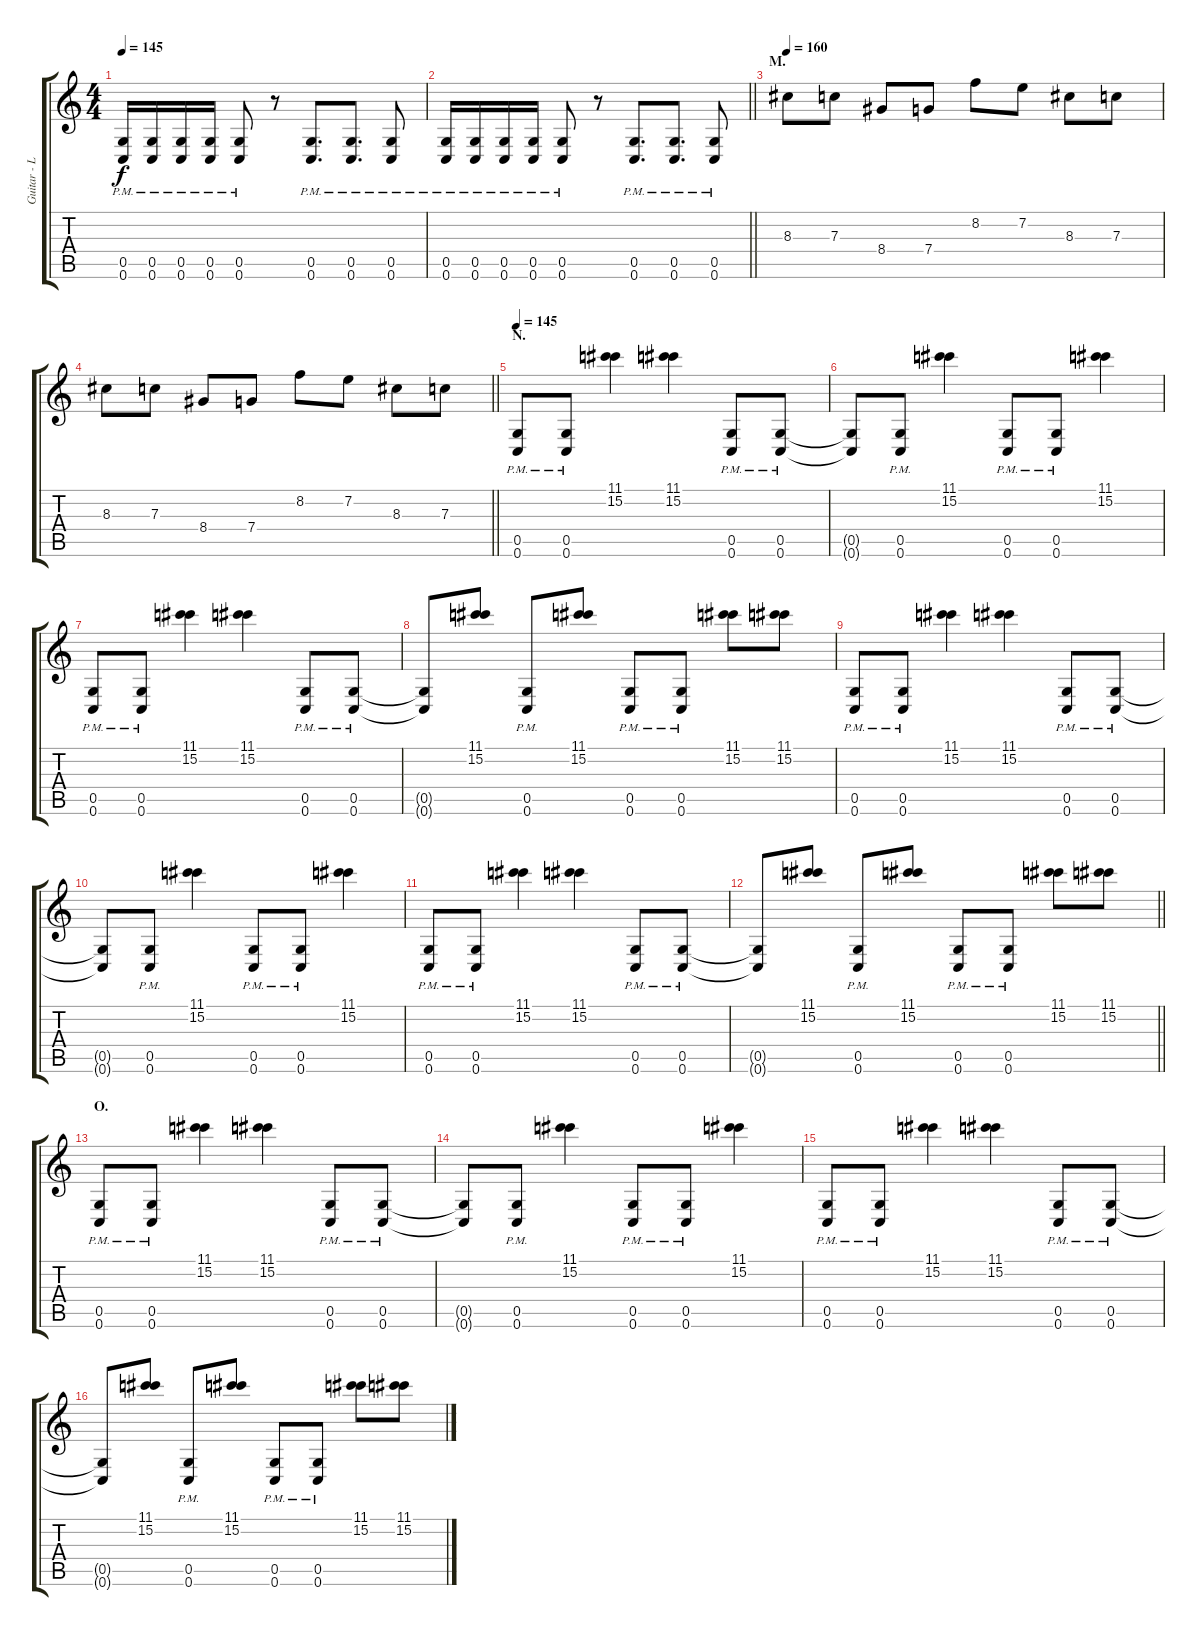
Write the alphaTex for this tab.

\track ("Guitar - Left" "Guitar - L") {instrument distortionguitar}
\staff {score tabs}
\tuning (D4 A3 F3 C3 G2 C2) {hide}
\ts (4 4)
\tempo 145
\clef g2
\ks c
(0.5{pm} 0.6{pm}).16{dy f} (0.5{pm} 0.6{pm}).16 (0.5{pm} 0.6{pm}).16 (0.5{pm} 0.6{pm}).16 (0.5{pm} 0.6{pm}).8 r.8 (0.5{pm} 0.6{pm}).8{d} (0.5{pm} 0.6{pm}).8{d} (0.5{pm} 0.6{pm}).8 |
\barLineRight lightlight
(0.5{pm} 0.6{pm}).16 (0.5{pm} 0.6{pm}).16 (0.5{pm} 0.6{pm}).16 (0.5{pm} 0.6{pm}).16 (0.5{pm} 0.6{pm}).8 r.8 (0.5{pm} 0.6{pm}).8{d} (0.5{pm} 0.6{pm}).8{d} (0.5{pm} 0.6{pm}).8 |
\section ("" "M.")
\tempo 160
8.3.8 7.3.8 8.4.8 7.4.8 8.2.8 7.2.8 8.3.8 7.3.8 |
\barLineRight lightlight
8.3.8 7.3.8 8.4.8 7.4.8 8.2.8 7.2.8 8.3.8 7.3.8 |
\section ("" "N.")
\tempo 145
(0.5{pm} 0.6{pm}).8 (0.5{pm} 0.6{pm}).8 (11.1 15.2).4 (11.1 15.2).4 (0.5{pm} 0.6{pm}).8 (0.5{pm} 0.6{pm}).8 |
(0.5{t} 0.6{t}).8 (0.5{pm} 0.6{pm}).8 (11.1 15.2).4 (0.5{pm} 0.6{pm}).8 (0.5{pm} 0.6{pm}).8 (11.1 15.2).4 |
(0.5{pm} 0.6{pm}).8 (0.5{pm} 0.6{pm}).8 (11.1 15.2).4 (11.1 15.2).4 (0.5{pm} 0.6{pm}).8 (0.5{pm} 0.6{pm}).8 |
(0.5{t} 0.6{t}).8 (11.1 15.2).8 (0.5{pm} 0.6{pm}).8 (11.1 15.2).8 (0.5{pm} 0.6{pm}).8 (0.5{pm} 0.6{pm}).8 (11.1 15.2).8 (11.1 15.2).8 |
(0.5{pm} 0.6{pm}).8 (0.5{pm} 0.6{pm}).8 (11.1 15.2).4 (11.1 15.2).4 (0.5{pm} 0.6{pm}).8 (0.5{pm} 0.6{pm}).8 |
(0.5{t} 0.6{t}).8 (0.5{pm} 0.6{pm}).8 (11.1 15.2).4 (0.5{pm} 0.6{pm}).8 (0.5{pm} 0.6{pm}).8 (11.1 15.2).4 |
(0.5{pm} 0.6{pm}).8 (0.5{pm} 0.6{pm}).8 (11.1 15.2).4 (11.1 15.2).4 (0.5{pm} 0.6{pm}).8 (0.5{pm} 0.6{pm}).8 |
\barLineRight lightlight
(0.5{t} 0.6{t}).8 (11.1 15.2).8 (0.5{pm} 0.6{pm}).8 (11.1 15.2).8 (0.5{pm} 0.6{pm}).8 (0.5{pm} 0.6{pm}).8 (11.1 15.2).8 (11.1 15.2).8 |
\section ("" "O.")
(0.5{pm} 0.6{pm}).8 (0.5{pm} 0.6{pm}).8 (11.1 15.2).4 (11.1 15.2).4 (0.5{pm} 0.6{pm}).8 (0.5{pm} 0.6{pm}).8 |
(0.5{t} 0.6{t}).8 (0.5{pm} 0.6{pm}).8 (11.1 15.2).4 (0.5{pm} 0.6{pm}).8 (0.5{pm} 0.6{pm}).8 (11.1 15.2).4 |
(0.5{pm} 0.6{pm}).8 (0.5{pm} 0.6{pm}).8 (11.1 15.2).4 (11.1 15.2).4 (0.5{pm} 0.6{pm}).8 (0.5{pm} 0.6{pm}).8 |
(0.5{t} 0.6{t}).8 (11.1 15.2).8 (0.5{pm} 0.6{pm}).8 (11.1 15.2).8 (0.5{pm} 0.6{pm}).8 (0.5{pm} 0.6{pm}).8 (11.1 15.2).8 (11.1 15.2).8
